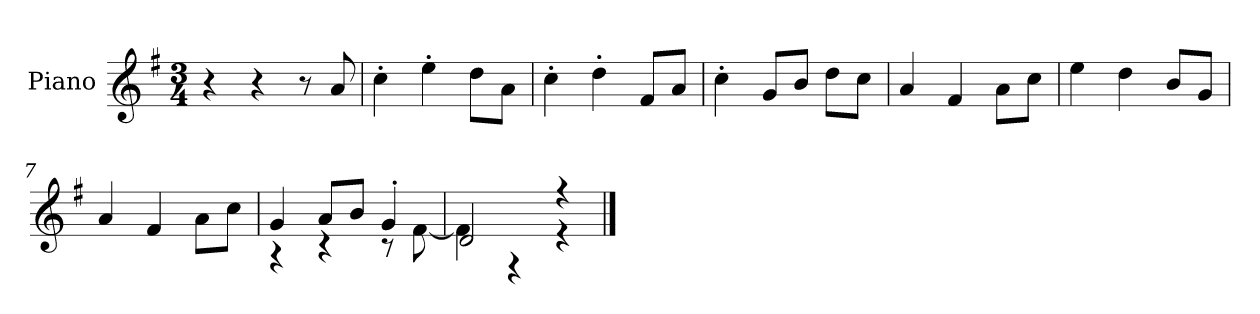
**kern
*part1
*staff1
*I"Piano
*I'P-no
*clefG2
*k[f#]
*M3/4
*MM177
=1
4r
4r
8r
8a/
=2
4cc'\
4ee'\
8dd\L
8a\J
=3
4cc'\
4dd'\
8f#/L
8a/J
=4
4cc'\
8g/L
8b/J
8dd\L
8cc\J
=5
4a/
4f#/
8a\L
8cc\J
=6
4ee\
4dd\
8b/L
8g/J
=7
4a/
4f#/
8a\L
8cc\J
=8
*^
4g/	4r
8a/L	4r
8b/J	.
4g'/	8r
.	[8f#\
!!LO:LB:g=z	!!
=9	=9
2d/	4f#\]
.	4r
4r	4r
*v	*v
==
*-
